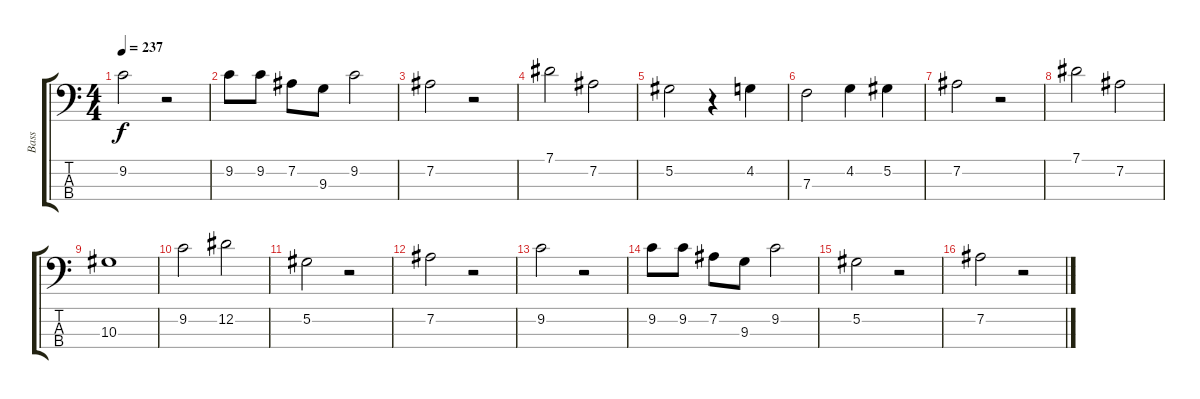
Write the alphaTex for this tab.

\track ("Bass" "Bass") {instrument acousticbass}
\staff {score tabs}
\tuning (Ab2 Eb2 Bb1 F1) {hide}
\ts (4 4)
\tempo 237
\clef f4
\ks c
9.2.2{dy f} r.2 |
9.2.8 9.2.8 7.2.8 9.3.8 9.2.2 |
7.2.2 r.2 |
7.1.2 7.2.2 |
5.2.2 r.4 4.2.4 |
7.3.2 4.2.4 5.2.4 |
7.2.2 r.2 |
7.1.2 7.2.2 |
10.3.1 |
9.2.2 12.2.2 |
5.2.2 r.2 |
7.2.2 r.2 |
9.2.2 r.2 |
9.2.8 9.2.8 7.2.8 9.3.8 9.2.2 |
5.2.2 r.2 |
7.2.2 r.2
